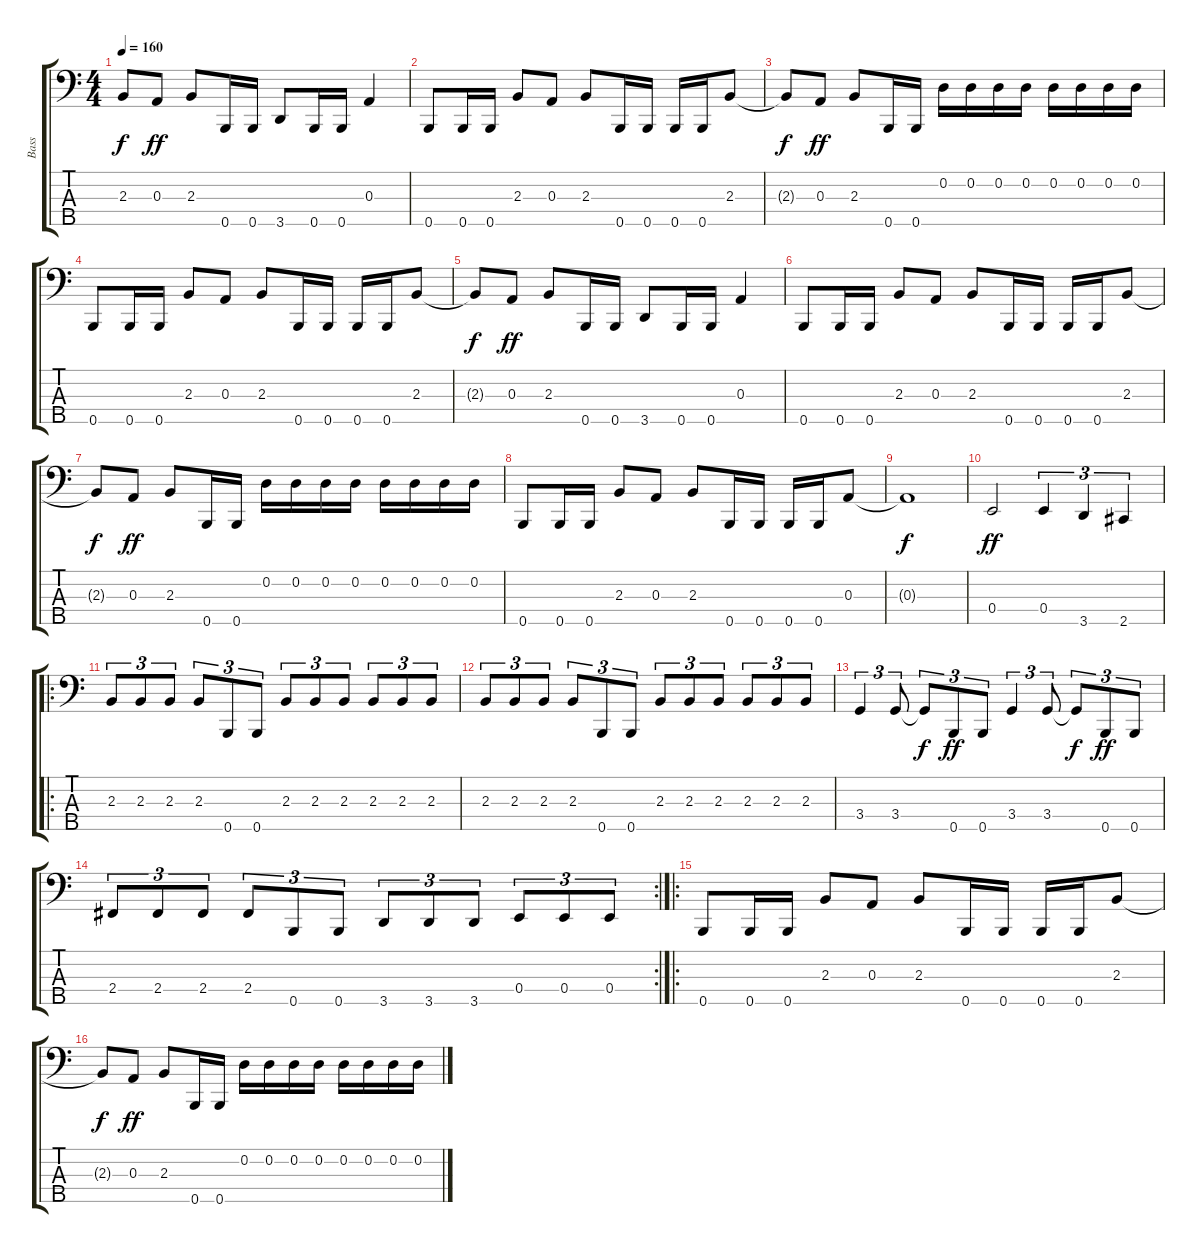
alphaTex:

\track ("Bass" "Bass") {instrument electricbasspick}
\staff {score tabs}
\tuning (G2 D2 A1 E1 B0) {hide}
\ts (4 4)
\tempo 160
\clef f4
\ks c
2.3{t}.8{dy f} 0.3.8{dy ff} 2.3.8 0.5.16 0.5.16 3.5.8 0.5.16 0.5.16 0.3.4 |
0.5.8 0.5.16 0.5.16 2.3.8 0.3.8 2.3.8 0.5.16 0.5.16 0.5.16 0.5.16 2.3.8 |
2.3{t}.8{dy f} 0.3.8{dy ff} 2.3.8 0.5.16 0.5.16 0.2.16 0.2.16 0.2.16 0.2.16 0.2.16 0.2.16 0.2.16 0.2.16 |
0.5.8 0.5.16 0.5.16 2.3.8 0.3.8 2.3.8 0.5.16 0.5.16 0.5.16 0.5.16 2.3.8 |
2.3{t}.8{dy f} 0.3.8{dy ff} 2.3.8 0.5.16 0.5.16 3.5.8 0.5.16 0.5.16 0.3.4 |
0.5.8 0.5.16 0.5.16 2.3.8 0.3.8 2.3.8 0.5.16 0.5.16 0.5.16 0.5.16 2.3.8 |
2.3{t}.8{dy f} 0.3.8{dy ff} 2.3.8 0.5.16 0.5.16 0.2.16 0.2.16 0.2.16 0.2.16 0.2.16 0.2.16 0.2.16 0.2.16 |
0.5.8 0.5.16 0.5.16 2.3.8 0.3.8 2.3.8 0.5.16 0.5.16 0.5.16 0.5.16 0.3.8 |
0.3{t}.1{dy f} |
0.4.2{dy ff} 0.4.4{tu (3 2)} 3.5.4{tu (3 2)} 2.5.4{tu (3 2)} |
\ro
2.3.8{tu (3 2)} 2.3.8{tu (3 2)} 2.3.8{tu (3 2)} 2.3.8{tu (3 2)} 0.5.8{tu (3 2)} 0.5.8{tu (3 2)} 2.3.8{tu (3 2)} 2.3.8{tu (3 2)} 2.3.8{tu (3 2)} 2.3.8{tu (3 2)} 2.3.8{tu (3 2)} 2.3.8{tu (3 2)} |
2.3.8{tu (3 2)} 2.3.8{tu (3 2)} 2.3.8{tu (3 2)} 2.3.8{tu (3 2)} 0.5.8{tu (3 2)} 0.5.8{tu (3 2)} 2.3.8{tu (3 2)} 2.3.8{tu (3 2)} 2.3.8{tu (3 2)} 2.3.8{tu (3 2)} 2.3.8{tu (3 2)} 2.3.8{tu (3 2)} |
3.4.4{tu (3 2)} 3.4.8{tu (3 2)} 3.4{t}.8{tu (3 2) dy f} 0.5.8{tu (3 2) dy ff} 0.5.8{tu (3 2)} 3.4.4{tu (3 2)} 3.4.8{tu (3 2)} 3.4{t}.8{tu (3 2) dy f} 0.5.8{tu (3 2) dy ff} 0.5.8{tu (3 2)} |
\rc 2
2.4.8{tu (3 2)} 2.4.8{tu (3 2)} 2.4.8{tu (3 2)} 2.4.8{tu (3 2)} 0.5.8{tu (3 2)} 0.5.8{tu (3 2)} 3.5.8{tu (3 2)} 3.5.8{tu (3 2)} 3.5.8{tu (3 2)} 0.4.8{tu (3 2)} 0.4.8{tu (3 2)} 0.4.8{tu (3 2)} |
\ro
0.5.8 0.5.16 0.5.16 2.3.8 0.3.8 2.3.8 0.5.16 0.5.16 0.5.16 0.5.16 2.3.8 |
2.3{t}.8{dy f} 0.3.8{dy ff} 2.3.8 0.5.16 0.5.16 0.2.16 0.2.16 0.2.16 0.2.16 0.2.16 0.2.16 0.2.16 0.2.16
